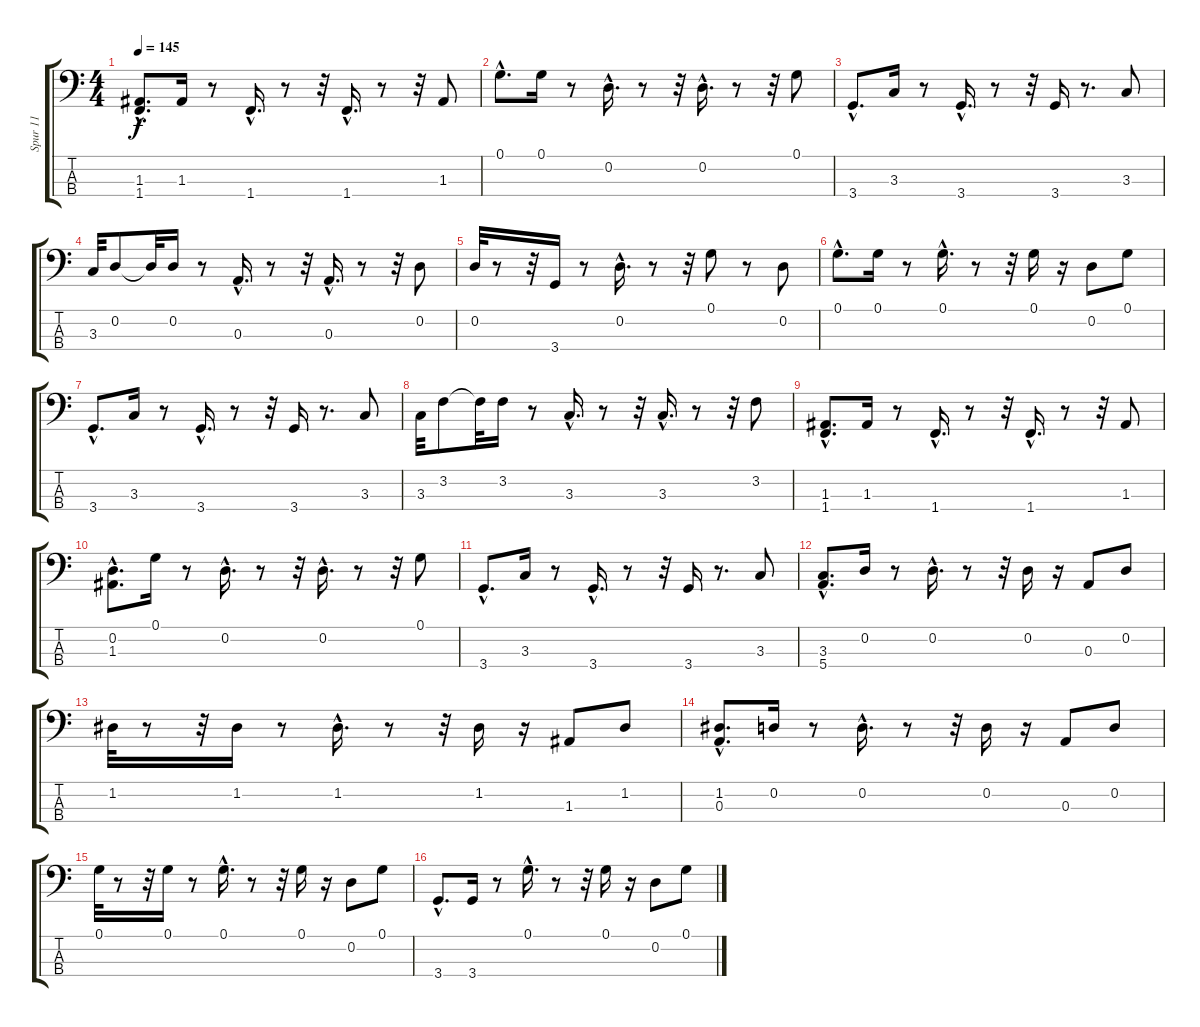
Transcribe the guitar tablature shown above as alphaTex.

\track ("Spur 11" "Spur 11") {instrument synthbass1}
\staff {score tabs}
\tuning (G2 D2 A1 E1) {hide}
\ts (4 4)
\tempo 145
\clef f4
\ks c
(1.3 1.4{hac}).8{d dy f} 1.3.16 r.8 1.4{hac}.16{d} r.8 r.32 1.4{hac}.16{d} r.8 r.32 1.3.8 |
0.1{hac}.8{d} 0.1.16 r.8 0.2{hac}.16{d} r.8 r.32 0.2{hac}.16{d} r.8 r.32 0.1.8 |
3.4{hac}.8{d} 3.3.16 r.8 3.4{hac}.16{d} r.8 r.32 3.4.16 r.8{d} 3.3.8 |
3.3.32 0.2.8 0.2{t}.32 0.2.16 r.8 0.3{hac}.16{d} r.8 r.32 0.3{hac}.16{d} r.8 r.32 0.2.8 |
0.2.32 r.8 r.32 3.4.16 r.8 0.2{hac}.16{d} r.8 r.32 0.1.8 r.8 0.2.8 |
0.1{hac}.8{d} 0.1.16 r.8 0.1{hac}.16{d} r.8 r.32 0.1.16 r.16 0.2.8 0.1.8 |
3.4{hac}.8{d} 3.3.16 r.8 3.4{hac}.16{d} r.8 r.32 3.4.16 r.8{d} 3.3.8 |
3.3.32 3.2.8 3.2{t}.32 3.2.16 r.8 3.3{hac}.16{d} r.8 r.32 3.3{hac}.16{d} r.8 r.32 3.2.8 |
(1.3{hac} 1.4{hac}).8{d} 1.3.16 r.8 1.4{hac}.16{d} r.8 r.32 1.4{hac}.16{d} r.8 r.32 1.3.8 |
(0.2{hac} 1.3).8{d} 0.1.16 r.8 0.2{hac}.16{d} r.8 r.32 0.2{hac}.16{d} r.8 r.32 0.1.8 |
3.4{hac}.8{d} 3.3.16 r.8 3.4{hac}.16{d} r.8 r.32 3.4.16 r.8{d} 3.3.8 |
(3.3 5.4{hac}).8{d} 0.2.16 r.8 0.2{hac}.16{d} r.8 r.32 0.2.16 r.16 0.3.8 0.2.8 |
1.2.32 r.8 r.32 1.2.16 r.8 1.2{hac}.16{d} r.8 r.32 1.2.16 r.16 1.3.8 1.2.8 |
(1.2 0.3{hac}).8{d} 0.2.16 r.8 0.2{hac}.16{d} r.8 r.32 0.2.16 r.16 0.3.8 0.2.8 |
0.1.32 r.8 r.32 0.1.16 r.8 0.1{hac}.16{d} r.8 r.32 0.1.16 r.16 0.2.8 0.1.8 |
3.4{hac}.8{d} 3.4.16 r.8 0.1{hac}.16{d} r.8 r.32 0.1.16 r.16 0.2.8 0.1.8
